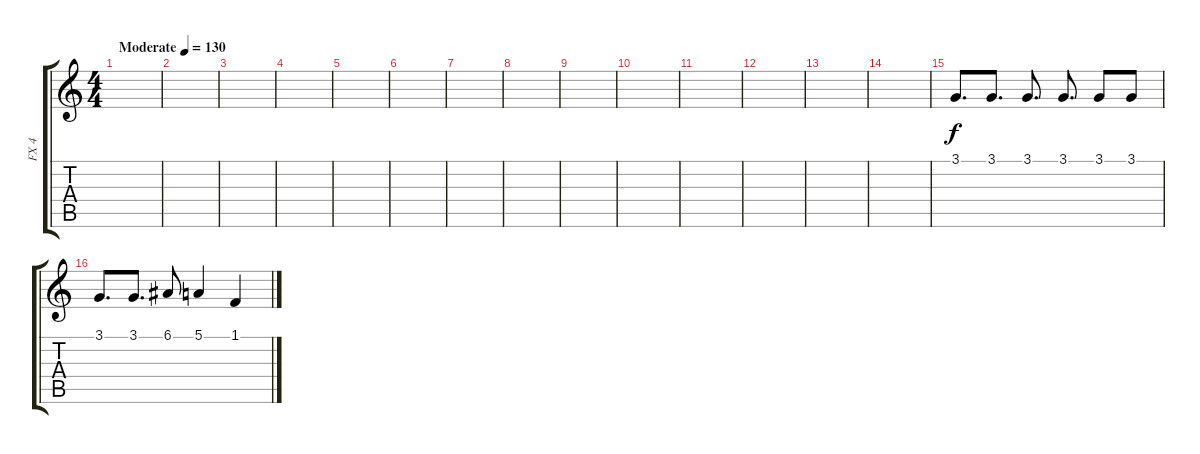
\track ("FX 4" "FX 4") {instrument lead1square}
\staff {score tabs}
\tuning (E4 B3 G3 D3 A2 E2) {hide}
\ts (4 4)
\tempo (130 "Moderate")
\clef g2
\ks c
|
|
|
|
|
|
|
|
|
|
|
|
|
|
3.1.8{d} 3.1.8{d} 3.1.8{d} 3.1.8{d} 3.1.8 3.1.8 |
3.1.8{d} 3.1.8{d} 6.1.8 5.1.4 1.1.4
